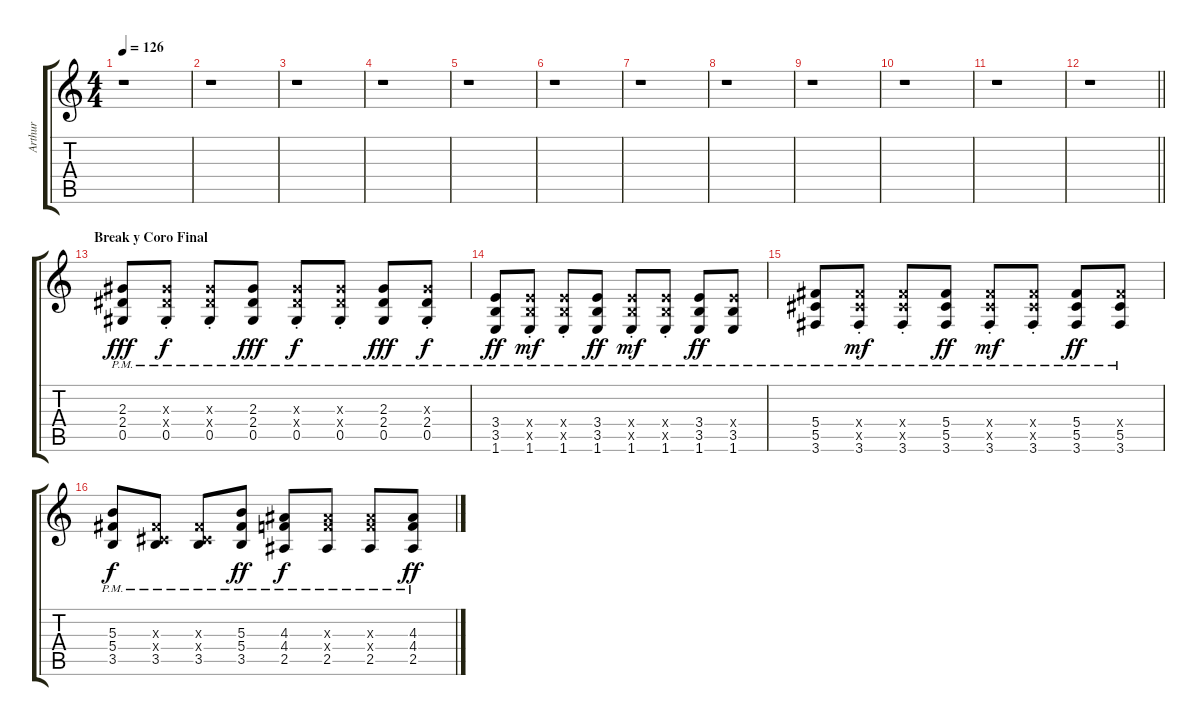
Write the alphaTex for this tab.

\track ("Arthur" "Arthur") {instrument distortionguitar}
\staff {score tabs}
\tuning (Eb4 Bb3 Gb3 Db3 Ab2 Eb2) {hide}
\ts (4 4)
\tempo 126
\clef g2
\ks c
r.1{dy f} |
r.1 |
r.1 |
r.1 |
r.1 |
r.1 |
r.1 |
r.1 |
r.1 |
r.1 |
r.1 |
\barLineRight lightlight
r.1 |
\section ("" "Break y Coro Final")
(2.3 2.4 0.5{pm}).8{dy fff volume 16} (2.3{x} 2.4{x} 0.5{pm st}).8{dy f} (2.3{x} 2.4{x} 0.5{pm st}).8 (2.3 2.4 0.5{pm}).8{dy fff} (2.3{x} 2.4{x} 0.5{pm st}).8{dy f} (2.3{x} 2.4{x} 0.5{pm st}).8 (2.3 2.4 0.5{pm}).8{dy fff} (2.3{x} 2.4 0.5{pm st}).8{dy f} |
(3.4 3.5 1.6{pm}).8{dy ff} (3.4{pm x} 3.5{pm x} 1.6{pm st}).8{dy mf} (3.4{pm x} 3.5{pm st x} 1.6{pm st}).8 (3.4 3.5 1.6{pm}).8{dy ff} (3.4{pm x} 3.5{pm st x} 1.6{pm st}).8{dy mf} (3.4{pm x} 3.5{pm st x} 1.6{pm st}).8 (3.4 3.5 1.6{pm}).8{dy ff} (3.4{x} 3.5 1.6{pm}).8 |
(5.4 5.5 3.6{pm}).8 (5.4{pm x} 5.5{pm x} 3.6{pm st}).8{dy mf} (5.4{pm x} 5.5{pm st x} 3.6{pm st}).8 (5.4 5.5 3.6{pm}).8{dy ff} (5.4{pm x} 5.5{pm st x} 3.6{pm st}).8{dy mf} (5.4{pm x} 5.5{pm st x} 3.6{pm st}).8 (5.4 5.5 3.6{pm}).8{dy ff} (5.4{x} 5.5 3.6{pm}).8 |
(5.3 5.4 3.5{pm}).8{dy f} (0.3{x} 0.4{x} 3.5{pm}).8 (0.3{x} 0.4{x} 3.5{pm}).8 (5.3 5.4 3.5{pm}).8{dy ff} (4.3 4.4 2.5{pm}).8{dy f} (4.3{x} 4.4{x} 2.5{pm}).8 (4.3{x} 4.4{x} 2.5{pm}).8 (4.3 4.4 2.5{pm}).8{dy ff}
